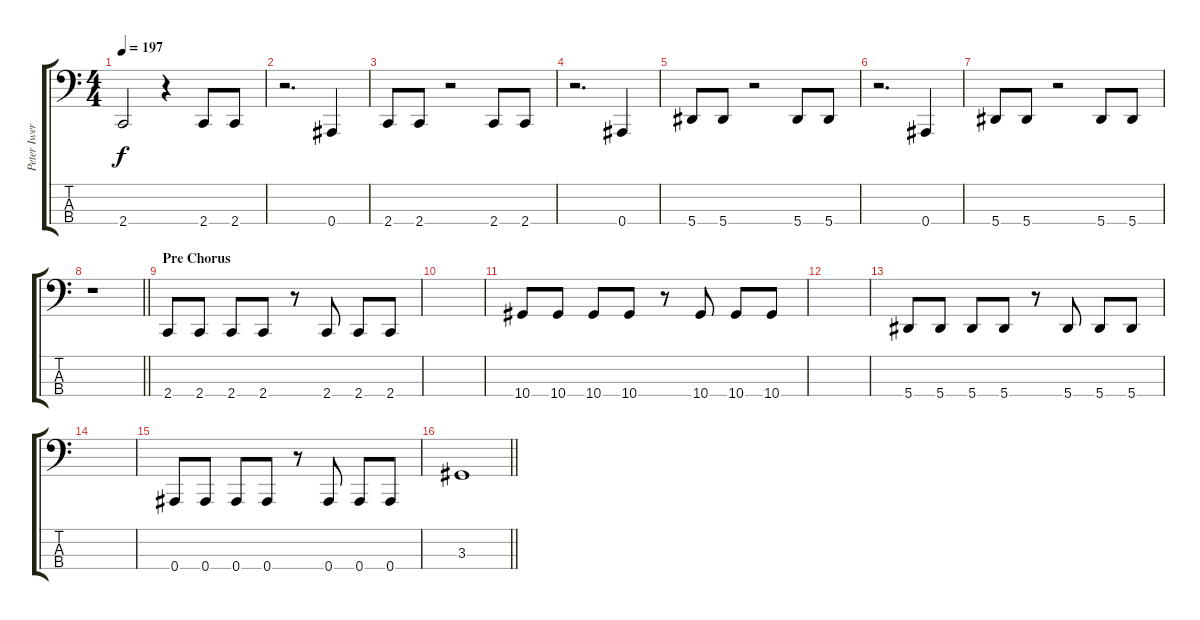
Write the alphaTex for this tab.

\track ("Peter Iwers" "Peter Iwer") {instrument electricbassfinger}
\staff {score tabs}
\tuning (Eb2 Bb1 F1 Bb0) {hide}
\ts (4 4)
\tempo 197
\clef f4
\ks c
2.4.2{dy f} r.4 2.4.8 2.4.8 |
r.2{d} 0.4.4 |
2.4.8 2.4.8 r.2 2.4.8 2.4.8 |
r.2{d} 0.4.4 |
5.4.8 5.4.8 r.2 5.4.8 5.4.8 |
r.2{d} 0.4.4 |
5.4.8 5.4.8 r.2 5.4.8 5.4.8 |
\barLineRight lightlight
r.1 |
\section ("" "Pre Chorus")
2.4.8 2.4.8 2.4.8 2.4.8 r.8 2.4.8 2.4.8 2.4.8 |
|
10.4.8 10.4.8 10.4.8 10.4.8 r.8 10.4.8 10.4.8 10.4.8 |
|
5.4.8 5.4.8 5.4.8 5.4.8 r.8 5.4.8 5.4.8 5.4.8 |
|
0.4.8 0.4.8 0.4.8 0.4.8 r.8 0.4.8 0.4.8 0.4.8 |
\barLineRight lightlight
3.3.1
